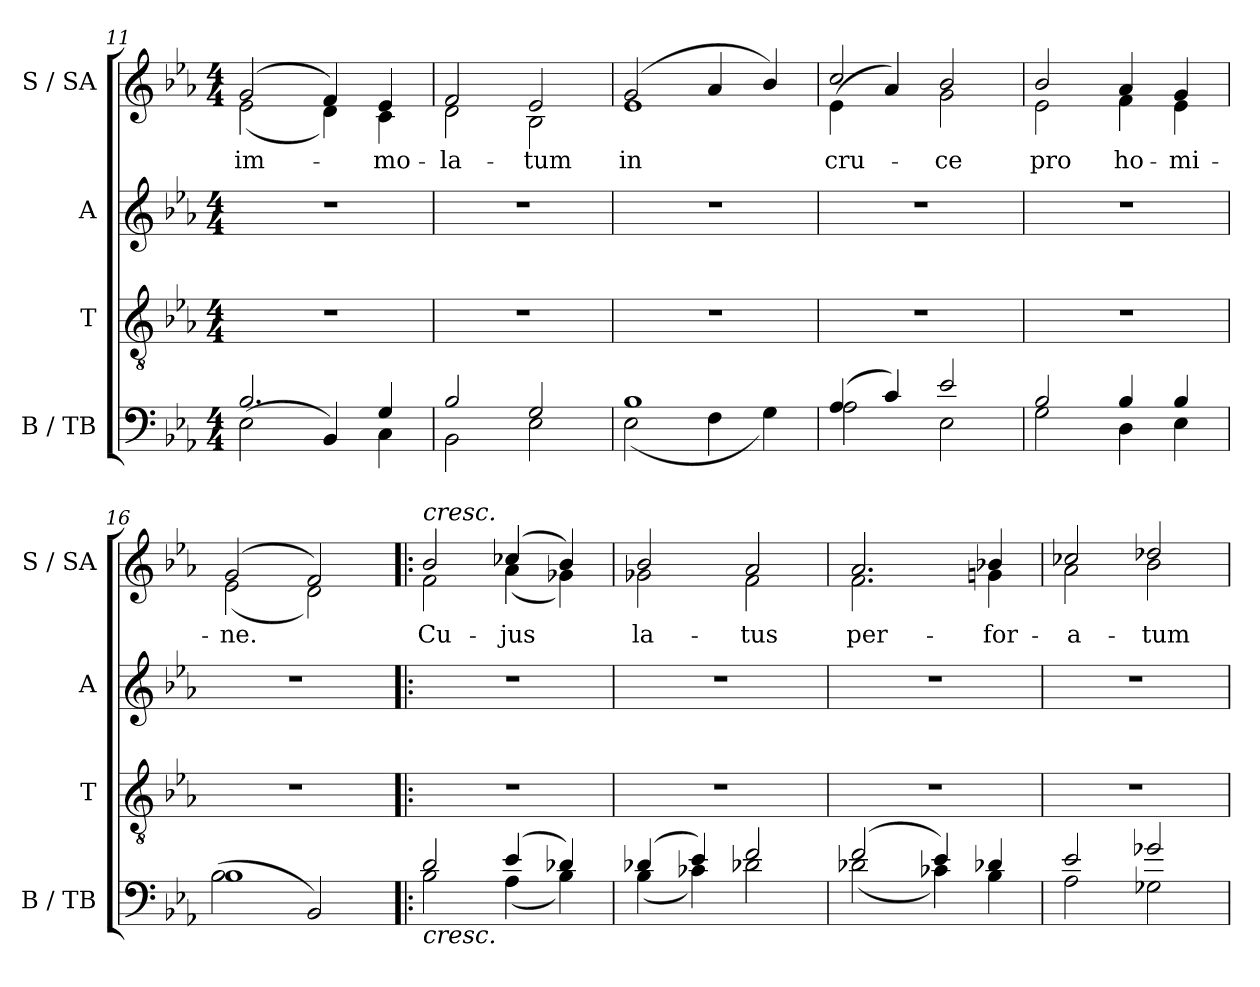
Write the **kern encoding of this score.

**kern	**kern	**kern	**kern	**text
*part4	*part3	*part2	*part1	*part1
*staff4	*staff3	*staff2	*staff1	*staff1
*I"B / TB	*I"T	*I"A	*I"S / SA	*
*I'B / TB	*I'T	*I'A	*I'S / SA	*
*clefF4	*clefGv2	*clefG2	*clefG2	*
*k[b-e-a-]	*k[b-e-a-]	*k[b-e-a-]	*k[b-e-a-]	*
*E-:	*E-:	*E-:	*E-:	*
*M4/4	*M4/4	*M4/4	*M4/4	*
=11	=11	=11	=11	=11
*^	*	*	*	*
!	!	!	!	!	!LO:LY:b:color=#000000
*	*	*	*	*^	*
2.B-i/	(2E-i\	1r	1r	(2gi/	(2e-i\	im-
.	4BB-i/)	.	.	4fi/)	4di\)	.
!	!	!	!	!	!	!LO:LY:b:color=#000000
4Gi/	4Ci\	.	.	4e-i/	4ci\	-mo-
=12	=12	=12	=12	=12	=12	=12
!	!	!	!	!	!	!LO:LY:b:color=#000000
2B-i/	2BB-i\	1r	1r	2fi/	2di\	-la-
!	!	!	!	!	!	!LO:LY:b:color=#000000
2Gi/	2E-i\	.	.	2e-i/	2B-i\	-tum
=13	=13	=13	=13	=13	=13	=13
!	!	!	!	!	!	!LO:LY:b:color=#000000
1B-i	(2E-i\	1r	1r	(2gi/	1e-i	in
.	4Fi\	.	.	4a-i/	.	.
.	4Gi\)	.	.	4b-i/)	.	.
=14	=14	=14	=14	=14	=14	=14
!	!	!	!	!	!	!LO:LY:b:color=#000000
(4A-i/	2A-i\	1r	1r	2cci/	(4e-i\	cru-
4ci/)	.	.	.	.	4a-i/)	.
!	!	!	!	!	!	!LO:LY:b:color=#000000
2e-i/	2E-i\	.	.	2b-i/	2gi\	-ce
=15	=15	=15	=15	=15	=15	=15
!	!	!	!	!	!	!LO:LY:b:color=#000000
2B-i/	2Gi\	1r	1r	2b-i/	2e-i\	pro
!	!	!	!	!	!	!LO:LY:b:color=#000000
4B-i/	4Di\	.	.	4a-i/	4fi\	ho-
!	!	!	!	!	!	!LO:LY:b:color=#000000
4B-i/	4E-i\	.	.	4gi/	4e-i\	-mi-
=16	=16	=16	=16	=16	=16	=16
!	!	!	!	!	!	!LO:LY:b:color=#000000
1B-i	(2B-i\	1r	1r	(2gi/	(2e-i\	-ne.
.	2BB-i/)	.	.	2fi/)	2di\)	.
!!LO:LB:g=z	!!
=17!|:	=17!|:	=17!|:	=17!|:	=17!|:	=17!|:	=17!|:
!	!	!	!	!LO:TX:a:i:t=cresc.	!	!
!LO:TX:b:i:t=cresc.	!	!	!	!	!	!
!	!	!	!	!	!	!LO:LY:b:color=#000000
2di/	2B-i\	1r	1r	2b-i/	2fi\	Cu-
!	!	!	!	!	!	!LO:LY:b:color=#000000
(4e-i/	(4A-i\	.	.	(4cc-Xi/	(4a-i\	-jus
4d-Xi/)	4B-i\)	.	.	4b-i/)	4g-Xi\)	.
=18	=18	=18	=18	=18	=18	=18
!	!	!	!	!	!	!LO:LY:b:color=#000000
(4d-Xi/	(4B-i\	1r	1r	2b-i/	2g-Xi\	la-
4e-i/)	4c-Xi\)	.	.	.	.	.
!	!	!	!	!	!	!LO:LY:b:color=#000000
2fi/	2d-Xi\	.	.	2a-i/	2fi\	-tus
=19	=19	=19	=19	=19	=19	=19
!	!	!	!	!	!	!LO:LY:b:color=#000000
(2fi/	(2d-Xi\	1r	1r	2.a-i/	2.fi\	per-
4e-i/)	4c-Xi\)	.	.	.	.	.
!	!	!	!	!	!	!LO:LY:b:color=#000000
4d-Xi/	4B-i\	.	.	4b-Xi/	4gni\	-for-
=20	=20	=20	=20	=20	=20	=20
!	!	!	!	!	!	!LO:LY:b:color=#000000
2e-i/	2A-i\	1r	1r	2cc-Xi/	2a-i\	-a-
!	!	!	!	!	!	!LO:LY:b:color=#000000
2g-Xi/	2G-Xi\	.	.	2dd-Xi/	2b-i\	-tum
*v	*v	*	*	*v	*v	*
=	=	=	=	=
*-	*-	*-	*-	*-
